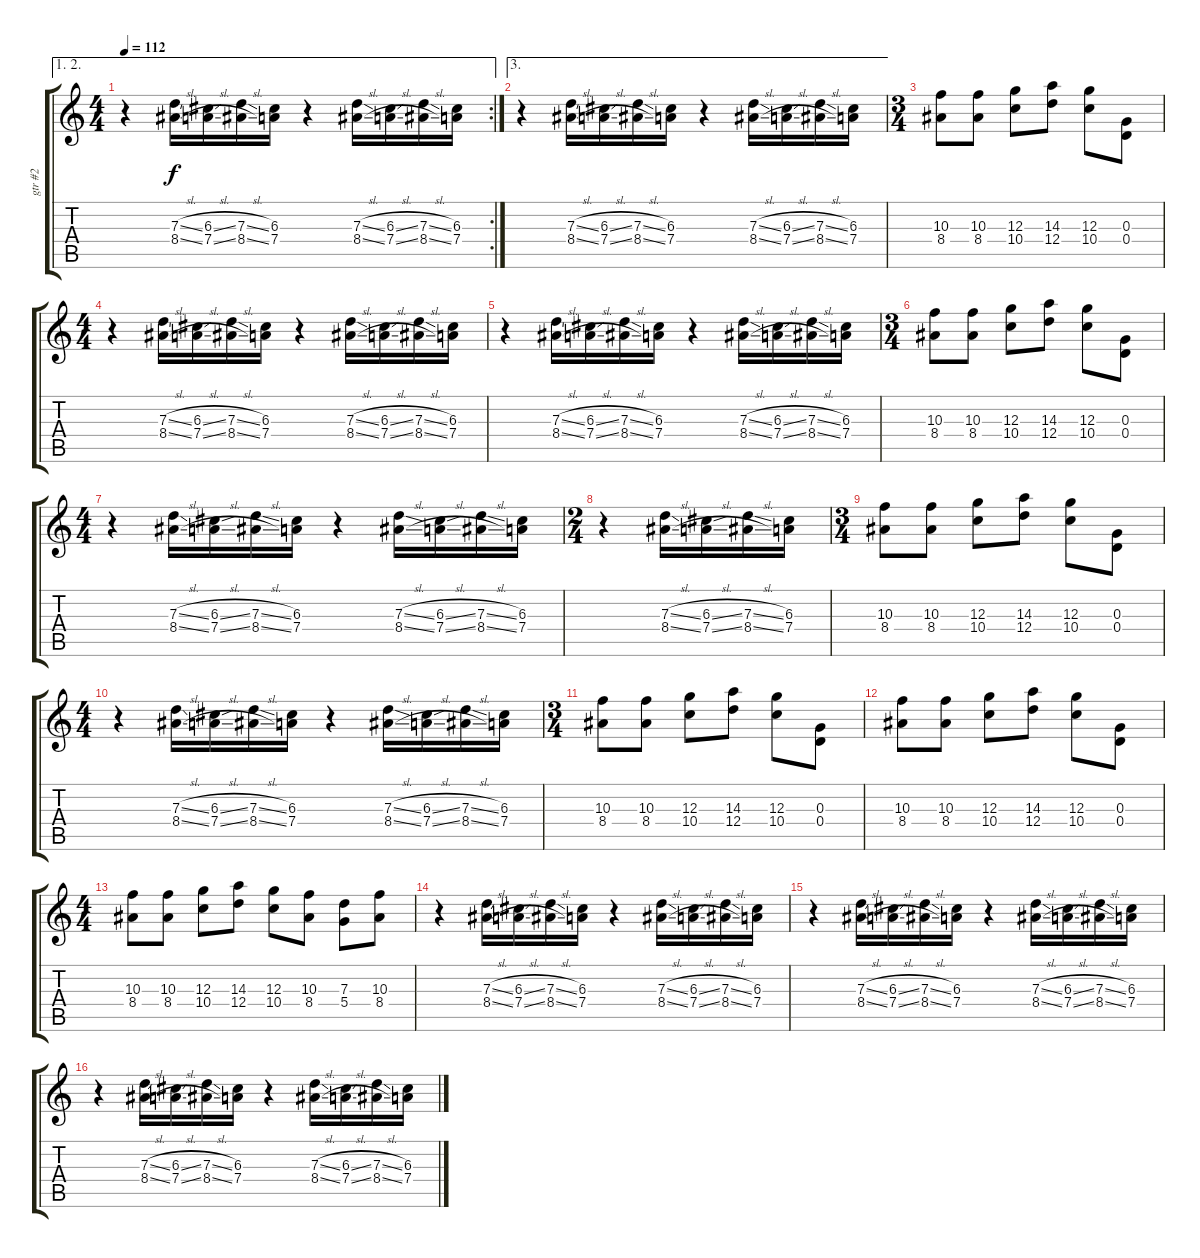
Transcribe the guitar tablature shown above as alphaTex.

\track ("gtr #2" "gtr #2") {instrument distortionguitar}
\staff {score tabs}
\tuning (E4 B3 G3 D3 A2 E2) {hide}
\ae (1 2)
\rc 2
\ts (4 4)
\tempo 112
\clef g2
\ks c
r.4{dy f} (7.3{sl} 8.4{sl}).16 (6.3{sl} 7.4{sl}).16 (7.3{sl} 8.4{sl}).16 (6.3 7.4).16 r.4 (7.3{sl} 8.4{sl}).16 (6.3{sl} 7.4{sl}).16 (7.3{sl} 8.4{sl}).16 (6.3 7.4).16 |
\ae 3
r.4 (7.3{sl} 8.4{sl}).16 (6.3{sl} 7.4{sl}).16 (7.3{sl} 8.4{sl}).16 (6.3 7.4).16 r.4 (7.3{sl} 8.4{sl}).16 (6.3{sl} 7.4{sl}).16 (7.3{sl} 8.4{sl}).16 (6.3 7.4).16 |
\ts (3 4)
(10.3 8.4).8 (10.3 8.4).8 (12.3 10.4).8 (14.3 12.4).8 (12.3 10.4).8 (0.3 0.4).8 |
\ts (4 4)
r.4 (7.3{sl} 8.4{sl}).16 (6.3{sl} 7.4{sl}).16 (7.3{sl} 8.4{sl}).16 (6.3 7.4).16 r.4 (7.3{sl} 8.4{sl}).16 (6.3{sl} 7.4{sl}).16 (7.3{sl} 8.4{sl}).16 (6.3 7.4).16 |
r.4 (7.3{sl} 8.4{sl}).16 (6.3{sl} 7.4{sl}).16 (7.3{sl} 8.4{sl}).16 (6.3 7.4).16 r.4 (7.3{sl} 8.4{sl}).16 (6.3{sl} 7.4{sl}).16 (7.3{sl} 8.4{sl}).16 (6.3 7.4).16 |
\ts (3 4)
(10.3 8.4).8 (10.3 8.4).8 (12.3 10.4).8 (14.3 12.4).8 (12.3 10.4).8 (0.3 0.4).8 |
\ts (4 4)
r.4 (7.3{sl} 8.4{sl}).16 (6.3{sl} 7.4{sl}).16 (7.3{sl} 8.4{sl}).16 (6.3 7.4).16 r.4 (7.3{sl} 8.4{sl}).16 (6.3{sl} 7.4{sl}).16 (7.3{sl} 8.4{sl}).16 (6.3 7.4).16 |
\ts (2 4)
r.4 (7.3{sl} 8.4{sl}).16 (6.3{sl} 7.4{sl}).16 (7.3{sl} 8.4{sl}).16 (6.3 7.4).16 |
\ts (3 4)
(10.3 8.4).8 (10.3 8.4).8 (12.3 10.4).8 (14.3 12.4).8 (12.3 10.4).8 (0.3 0.4).8 |
\ts (4 4)
r.4 (7.3{sl} 8.4{sl}).16 (6.3{sl} 7.4{sl}).16 (7.3{sl} 8.4{sl}).16 (6.3 7.4).16 r.4 (7.3{sl} 8.4{sl}).16 (6.3{sl} 7.4{sl}).16 (7.3{sl} 8.4{sl}).16 (6.3 7.4).16 |
\ts (3 4)
(10.3 8.4).8 (10.3 8.4).8 (12.3 10.4).8 (14.3 12.4).8 (12.3 10.4).8 (0.3 0.4).8 |
(10.3 8.4).8 (10.3 8.4).8 (12.3 10.4).8 (14.3 12.4).8 (12.3 10.4).8 (0.3 0.4).8 |
\ts (4 4)
(10.3 8.4).8 (10.3 8.4).8 (12.3 10.4).8 (14.3 12.4).8 (12.3 10.4).8 (10.3 8.4).8 (7.3 5.4).8 (10.3 8.4).8 |
r.4 (7.3{sl} 8.4{sl}).16 (6.3{sl} 7.4{sl}).16 (7.3{sl} 8.4{sl}).16 (6.3 7.4).16 r.4 (7.3{sl} 8.4{sl}).16 (6.3{sl} 7.4{sl}).16 (7.3{sl} 8.4{sl}).16 (6.3 7.4).16 |
r.4 (7.3{sl} 8.4{sl}).16 (6.3{sl} 7.4{sl}).16 (7.3{sl} 8.4{sl}).16 (6.3 7.4).16 r.4 (7.3{sl} 8.4{sl}).16 (6.3{sl} 7.4{sl}).16 (7.3{sl} 8.4{sl}).16 (6.3 7.4).16 |
r.4 (7.3{sl} 8.4{sl}).16 (6.3{sl} 7.4{sl}).16 (7.3{sl} 8.4{sl}).16 (6.3 7.4).16 r.4 (7.3{sl} 8.4{sl}).16 (6.3{sl} 7.4{sl}).16 (7.3{sl} 8.4{sl}).16 (6.3 7.4).16
